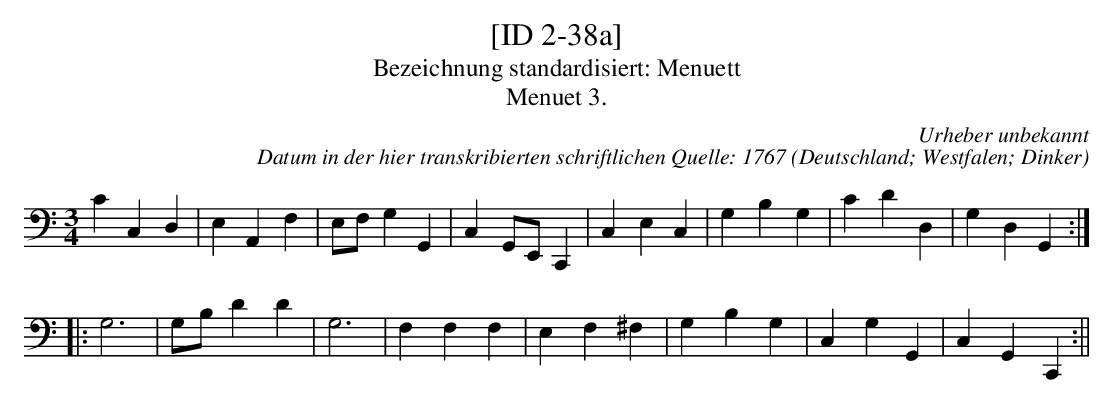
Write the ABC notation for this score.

X:1
T:[ID 2-38a]
T:Bezeichnung standardisiert: Menuett
T:Menuet 3.
C:Urheber unbekannt
C:Datum in der hier transkribierten schriftlichen Quelle: 1767
O:Deutschland; Westfalen; Dinker
L:1/8
M:3/4
K:C
V:3 clef=bass
C2C,2D,2 | E,2A,,2F,2 | E,F,G,2G,,2 | C,2G,,E,,C,,2 | C,2E,2C,2 | G,2B,2G,2 | C2D2D,2 | G,2D,2G,,2 ::
G,6 | G,B,D2D2 | G,6 | F,2F,2F,2 | E,2F,2^F,2 | G,2B,2G,2 | C,2G,2G,,2 | C,2G,,2C,,2 :||
